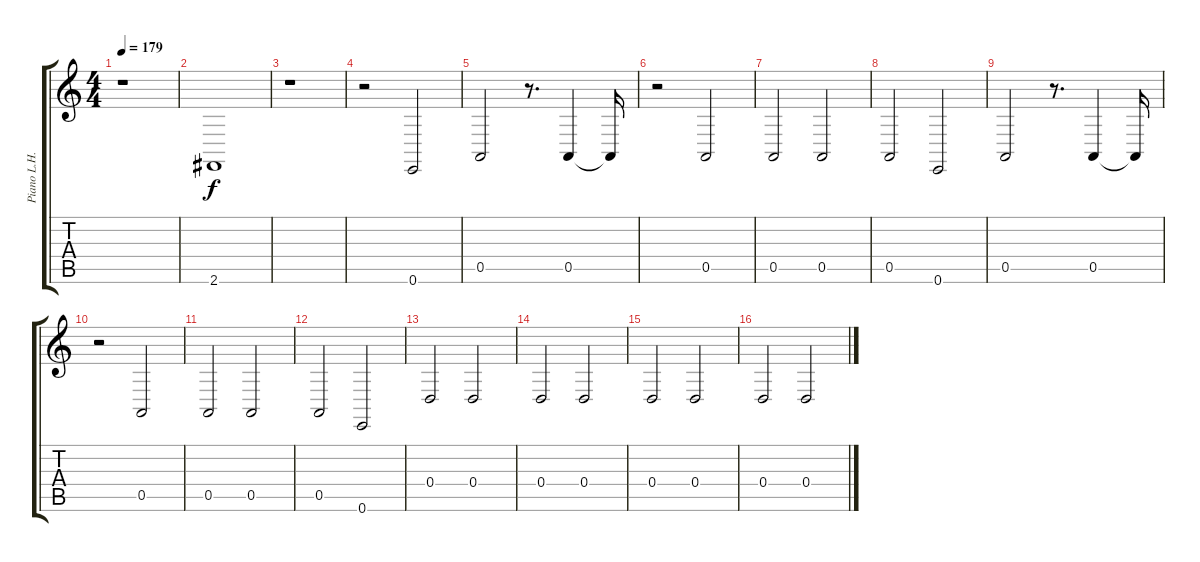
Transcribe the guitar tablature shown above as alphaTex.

\track ("Piano L.H." "Piano L.H.") {instrument acousticgrandpiano}
\staff {score tabs}
\tuning (E4 B3 G3 D3 A2 E2) {hide}
\ts (4 4)
\tempo 179
\clef g2
\ks c
r.1{dy f} |
2.6.1 |
r.1 |
r.2 0.6.2 |
0.5.2 r.8{d} 0.5.4 0.5{t}.16 |
r.2 0.5.2 |
0.5.2 0.5.2 |
0.5.2 0.6.2 |
0.5.2 r.8{d} 0.5.4 0.5{t}.16 |
r.2 0.5.2 |
0.5.2 0.5.2 |
0.5.2 0.6.2 |
0.4.2 0.4.2 |
0.4.2 0.4.2 |
0.4.2 0.4.2 |
0.4.2 0.4.2
